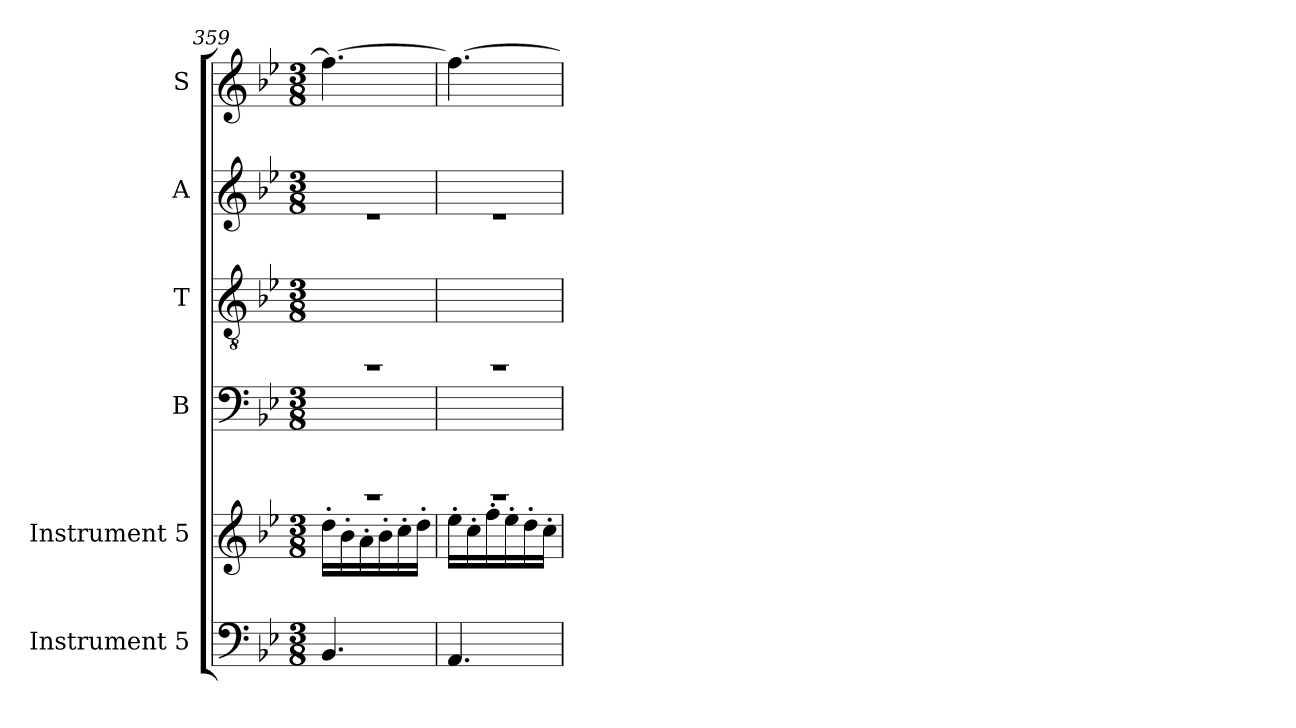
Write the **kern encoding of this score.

**kern	**kern	**kern	**kern	**kern	**kern	**text
*part6	*part5	*part4	*part3	*part2	*part1	*part1
*staff6	*staff5	*staff4	*staff3	*staff2	*staff1	*staff1
*I"Instrument 5	*I"Instrument 5	*I"B	*I"T	*I"A	*I"S	*
*	*	*I'B	*I'T	*I'A	*I'S	*
*clefF4	*clefG2	*clefF4	*clefGv2	*clefG2	*clefG2	*
*k[b-e-]	*k[b-e-]	*k[b-e-]	*k[b-e-]	*k[b-e-]	*k[b-e-]	*
*B-:	*B-:	*B-:	*B-:	*B-:	*B-:	*
*M3/8	*M3/8	*M3/8	*M3/8	*M3/8	*M3/8	*
=359	=359	=359	=359	=359	=359	=359
!	!	!	!	!	!	!LO:LY:b:cj
4.BB-/	16dd'>\L	4.rBBBB	4.rEE	4.re	4.ff\_>	.
.	16b-'>\	.	.	.	.	.
.	16a'>\	.	.	.	.	.
.	16b-'>\	.	.	.	.	.
.	16cc'>\	.	.	.	.	.
.	16dd'>\J	.	.	.	.	.
=360	=360	=360	=360	=360	=360	=360
!	!	!	!	!	!	!LO:LY:b:cj
4.AA/	16ee-'>\L	4.rBBBB	4.rEE	4.re	4.ff\_>	.
.	16cc'>\	.	.	.	.	.
.	16ff'>\	.	.	.	.	.
.	16ee-'>\	.	.	.	.	.
.	16dd'>\	.	.	.	.	.
.	16cc'>\J	.	.	.	.	.
=	=	=	=	=	=	=
*-	*-	*-	*-	*-	*-	*-
